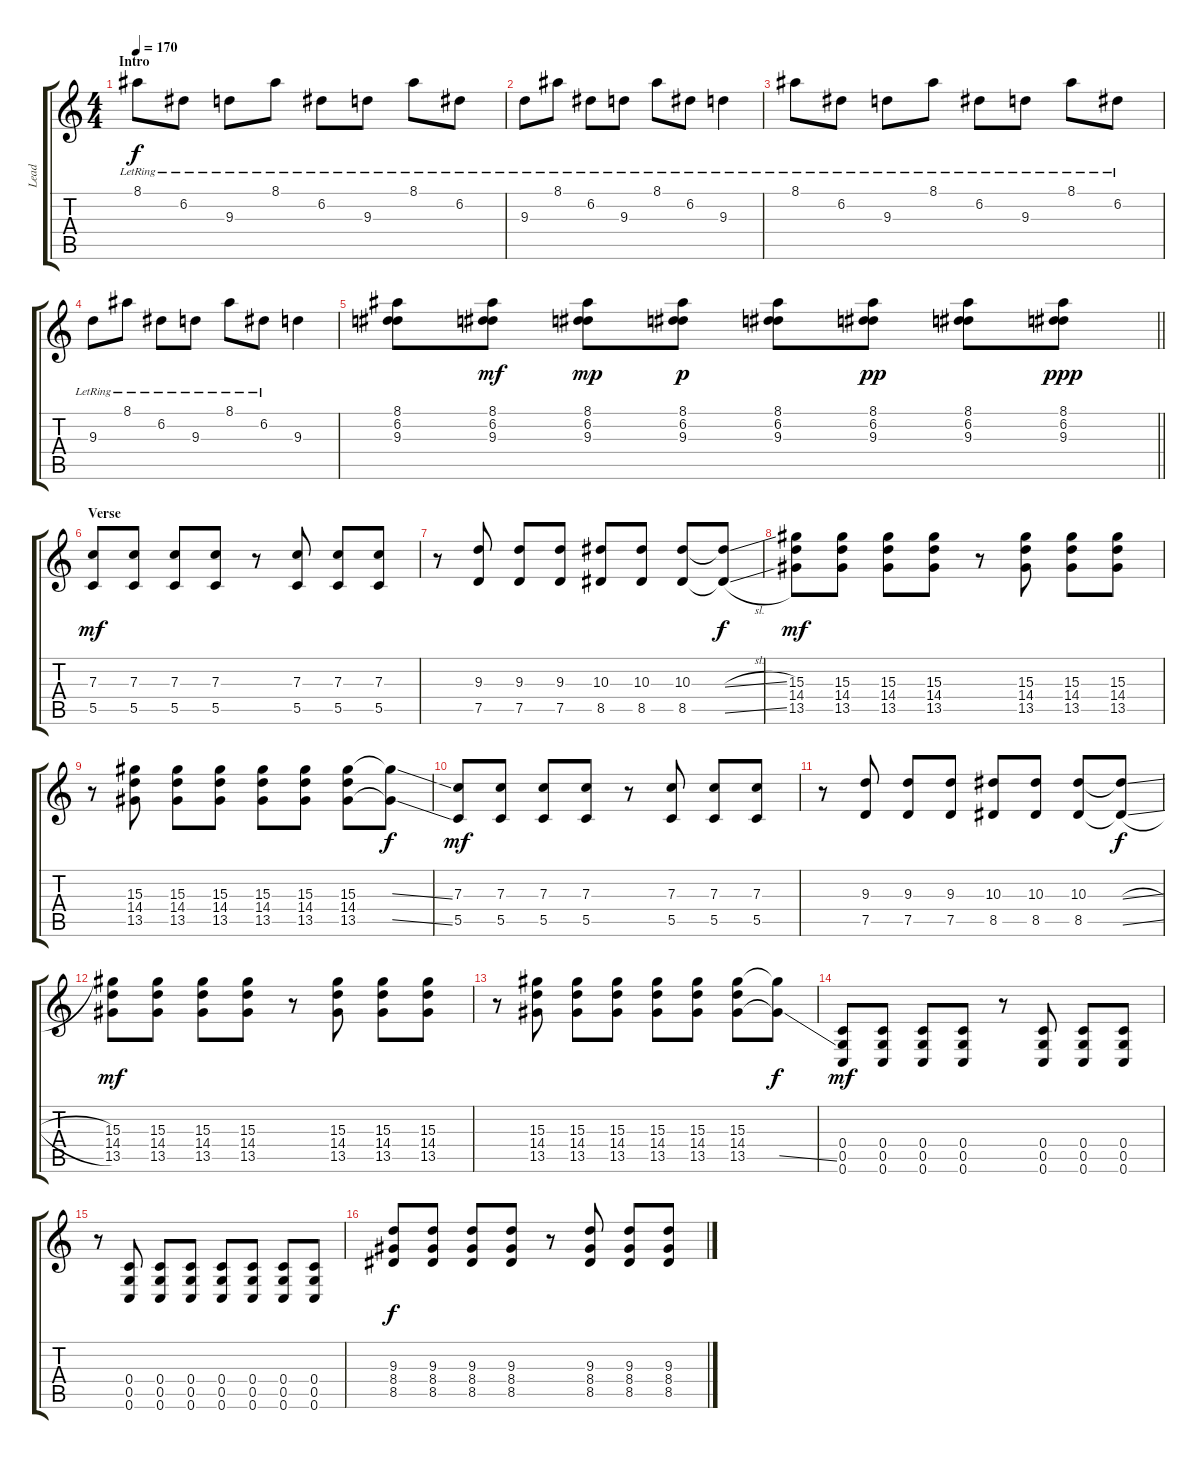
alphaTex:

\track ("Lead" "Lead") {instrument distortionguitar}
\staff {score tabs}
\tuning (D4 A3 F3 C3 G2 C2) {hide}
\ts (4 4)
\section ("" "Intro")
\tempo 170
\clef g2
\ks c
8.1{lr}.8{dy f instrument distortionguitar} 6.2{lr}.8 9.3{lr}.8 8.1{lr}.8 6.2{lr}.8 9.3{lr}.8 8.1{lr}.8 6.2{lr}.8 |
9.3{lr}.8 8.1{lr}.8 6.2{lr}.8 9.3{lr}.8 8.1{lr}.8 6.2{lr}.8 9.3{lr}.4 |
8.1{lr}.8 6.2{lr}.8 9.3{lr}.8 8.1{lr}.8 6.2{lr}.8 9.3{lr}.8 8.1{lr}.8 6.2{lr}.8 |
9.3{lr}.8 8.1{lr}.8 6.2{lr}.8 9.3{lr}.8 8.1{lr}.8 6.2{lr}.8 9.3.4 |
\barLineRight lightlight
(8.1 6.2 9.3).8 (8.1 6.2 9.3).8{dy mf} (8.1 6.2 9.3).8{dy mp} (8.1 6.2 9.3).8{dy p} (8.1 6.2 9.3).8 (8.1 6.2 9.3).8{dy pp} (8.1 6.2 9.3).8 (8.1 6.2 9.3).8{dy ppp} |
\section ("" "Verse")
(7.3 5.5).8{dy mf} (7.3 5.5).8 (7.3 5.5).8 (7.3 5.5).8 r.8 (7.3 5.5).8 (7.3 5.5).8 (7.3 5.5).8 |
r.8 (9.3 7.5).8 (9.3 7.5).8 (9.3 7.5).8 (10.3 8.5).8 (10.3 8.5).8 (10.3 8.5).8 (10.3{sl t} 8.5{sl t}).8{dy f} |
(15.3 14.4 13.5).8{dy mf} (15.3 14.4 13.5).8 (15.3 14.4 13.5).8 (15.3 14.4 13.5).8 r.8 (15.3 14.4 13.5).8 (15.3 14.4 13.5).8 (15.3 14.4 13.5).8 |
r.8 (15.3 14.4 13.5).8 (15.3 14.4 13.5).8 (15.3 14.4 13.5).8 (15.3 14.4 13.5).8 (15.3 14.4 13.5).8 (15.3 14.4 13.5).8 (15.3{ss t} 13.5{ss t}).8{dy f} |
(7.3 5.5).8{dy mf} (7.3 5.5).8 (7.3 5.5).8 (7.3 5.5).8 r.8 (7.3 5.5).8 (7.3 5.5).8 (7.3 5.5).8 |
r.8 (9.3 7.5).8 (9.3 7.5).8 (9.3 7.5).8 (10.3 8.5).8 (10.3 8.5).8 (10.3 8.5).8 (10.3{sl t} 8.5{sl t}).8{dy f} |
(15.3 14.4 13.5).8{dy mf} (15.3 14.4 13.5).8 (15.3 14.4 13.5).8 (15.3 14.4 13.5).8 r.8 (15.3 14.4 13.5).8 (15.3 14.4 13.5).8 (15.3 14.4 13.5).8 |
r.8 (15.3 14.4 13.5).8 (15.3 14.4 13.5).8 (15.3 14.4 13.5).8 (15.3 14.4 13.5).8 (15.3 14.4 13.5).8 (15.3 14.4 13.5).8 (15.3{t} 13.5{ss t}).8{dy f} |
(0.4 0.5 0.6).8{dy mf} (0.4 0.5 0.6).8 (0.4 0.5 0.6).8 (0.4 0.5 0.6).8 r.8 (0.4 0.5 0.6).8 (0.4 0.5 0.6).8 (0.4 0.5 0.6).8 |
r.8 (0.4 0.5 0.6).8 (0.4 0.5 0.6).8 (0.4 0.5 0.6).8 (0.4 0.5 0.6).8 (0.4 0.5 0.6).8 (0.4 0.5 0.6).8 (0.4 0.5 0.6).8 |
(9.3 8.4 8.5).8{dy f} (9.3 8.4 8.5).8 (9.3 8.4 8.5).8 (9.3 8.4 8.5).8 r.8 (9.3 8.4 8.5).8 (9.3 8.4 8.5).8 (9.3 8.4 8.5).8
